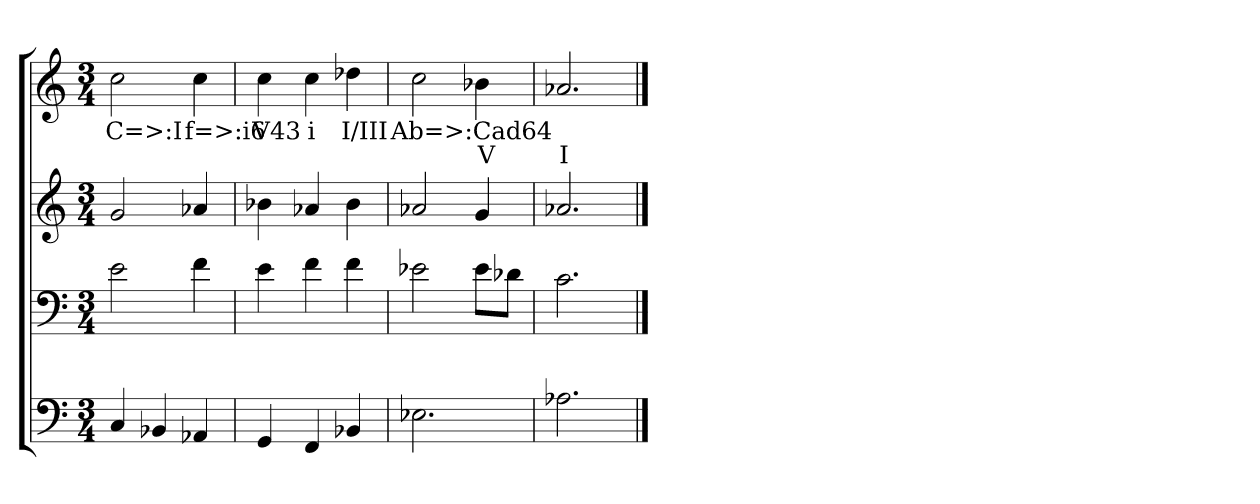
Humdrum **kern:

**kern	**kern	**kern	**kern	**text	**text
*part4	*part3	*part2	*part1	*part1	*part1
*staff4	*staff3	*staff2	*staff1	*staff1	*staff1
*clefF4	*clefF4	*clefG2	*clefG2	*	*
*k[]	*k[]	*k[]	*k[]	*	*
*C:	*C:	*C:	*C:	*	*
*M3/4	*M3/4	*M3/4	*M3/4	*	*
=	=	=	=	=	=
4C	2e	2g	2cc	C=>:I	.
4BB-X	.	.	.	.	.
4AA-X	4f	4a-X	4cc	f=>:i6	.
=2	=2	=2	=2	=2	=2
4GG	4e	4b-X	4cc	V43	.
4FF	4f	4a-X	4cc	i	.
4BB-X	4f	4b-	4dd-X	I/III	.
=3	=3	=3	=3	=3	=3
2.E-X	2e-X	2a-X	2cc	Ab=>:Cad64	.
.	8e-\L	4g	4b-X	.	V
.	8d-X\J	.	.	.	.
=4	=4	=4	=4	=4	=4
2.A-X	2.c	2.a-X	2.a-X	.	I
==	==	==	==	==	==
*-	*-	*-	*-	*-	*-
